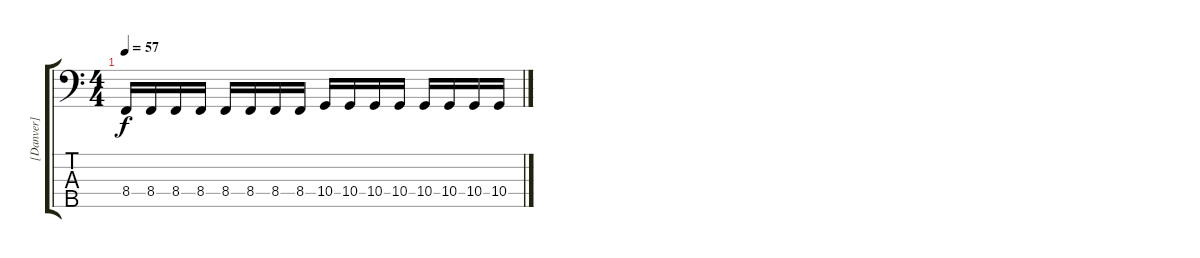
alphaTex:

\track ("[Danver]" "[Danver]") {instrument electricbassfinger}
\staff {score tabs}
\tuning (D2 A1 E1 A0 Gb0) {hide}
\ts (4 4)
\tempo 57
\clef f4
\ks c
8.4.16{dy f} 8.4.16 8.4.16 8.4.16 8.4.16 8.4.16 8.4.16 8.4.16 10.4.16 10.4.16 10.4.16 10.4.16 10.4.16 10.4.16 10.4.16 10.4.16
